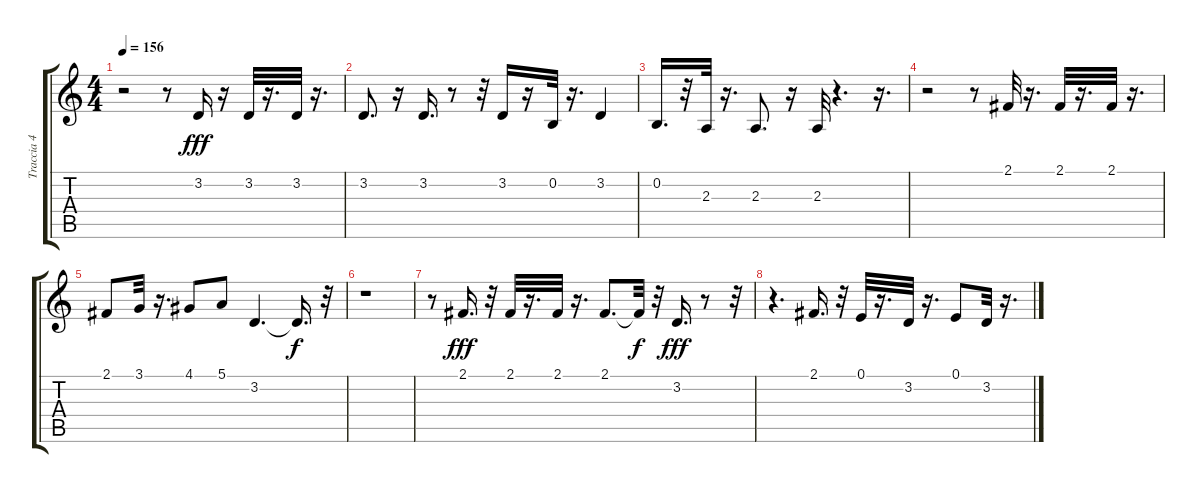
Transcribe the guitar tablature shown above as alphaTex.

\track ("Traccia 4" "Traccia 4") {instrument lead8bassandlead}
\staff {score tabs}
\tuning (E4 B3 G3 D3 A2 E2) {hide}
\ts (4 4)
\tempo 156
\clef g2
\ks c
r.2{dy fff} r.8 3.2.16 r.16 3.2.32 r.16{d} 3.2.32 r.16{d} |
3.2.8{d} r.16 3.2.16{d} r.8 r.32 3.2.16 r.16 0.2.32 r.16{d} 3.2.4 |
0.2.16{d} r.32 2.3.32 r.16{d} 2.3.8{d} r.16 2.3.32 r.4{d} r.16{d} |
r.2 r.8 2.1.32 r.16{d} 2.1.32 r.16{d} 2.1.32 r.16{d} |
2.1.8 3.1.32 r.16{d} 4.1.8 5.1.8 3.2.4{d} 3.2{t}.16{d dy f} r.32 |
r.1 |
r.8 2.1.16{d dy fff} r.32 2.1.32 r.16{d} 2.1.32 r.16{d} 2.1.8{d} 2.1{t}.32{dy f} r.32 3.2.16{d dy fff} r.8 r.32 |
r.4{d} 2.1.16{d} r.32 0.1.32 r.16{d} 3.2.32 r.16{d} 0.1.8 3.2.32 r.16{d}
